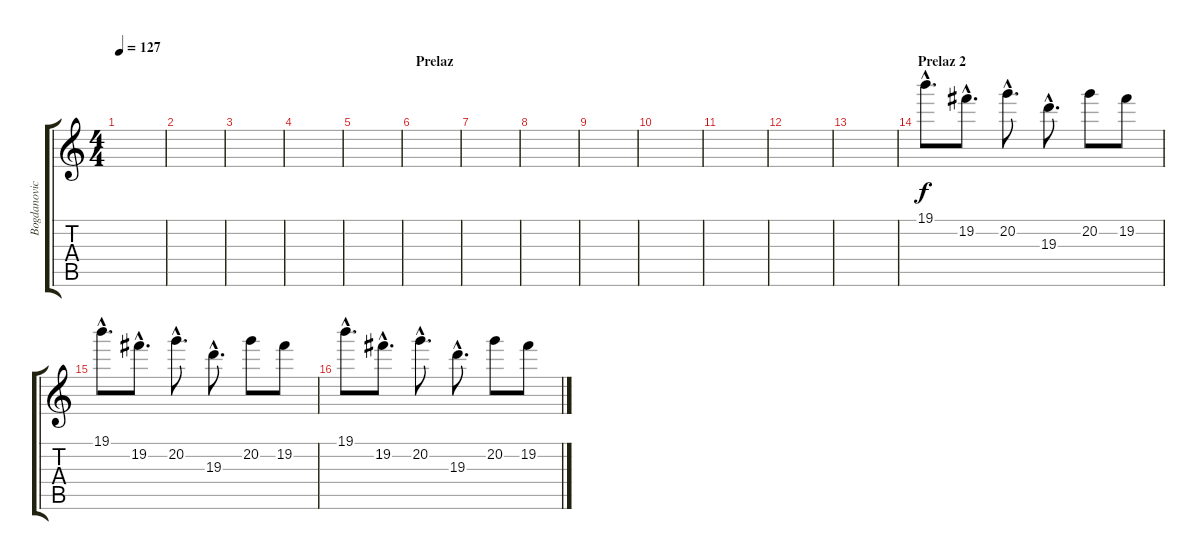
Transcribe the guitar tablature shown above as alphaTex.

\track ("Bogdanovic (+)" "Bogdanovic") {instrument distortionguitar}
\staff {score tabs}
\tuning (E4 B3 G3 D3 A2 E2) {hide}
\ts (4 4)
\tempo 127
\clef g2
\ks c
|
|
|
|
|
\section ("" "Prelaz")
|
|
|
|
|
|
|
|
\section ("" "Prelaz 2")
19.1{hac}.8{d} 19.2{hac}.8{d} 20.2{hac}.8{d} 19.3{hac}.8{d} 20.2.8 19.2.8 |
19.1{hac}.8{d} 19.2{hac}.8{d} 20.2{hac}.8{d} 19.3{hac}.8{d} 20.2.8 19.2.8 |
19.1{hac}.8{d} 19.2{hac}.8{d} 20.2{hac}.8{d} 19.3{hac}.8{d} 20.2.8 19.2.8
